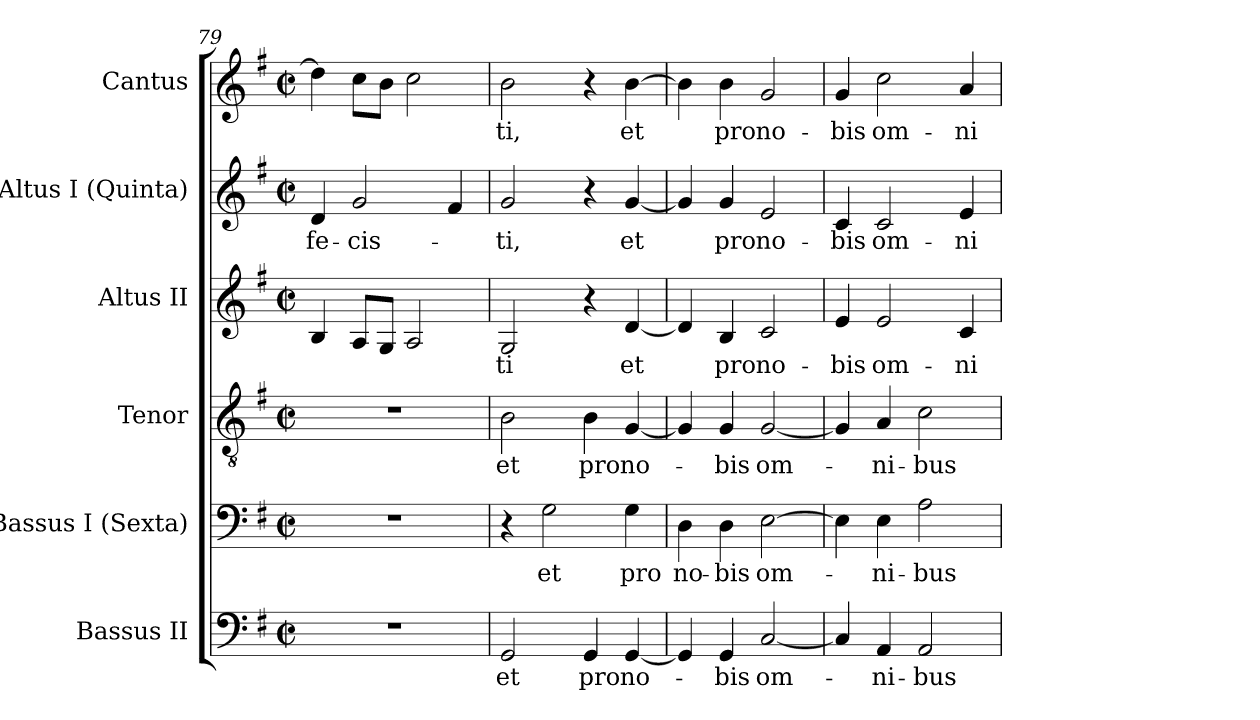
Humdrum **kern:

**kern	**text	**kern	**text	**kern	**text	**kern	**text	**kern	**text	**kern	**text
*part6	*part6	*part5	*part5	*part4	*part4	*part3	*part3	*part2	*part2	*part1	*part1
*staff6	*staff6	*staff5	*staff5	*staff4	*staff4	*staff3	*staff3	*staff2	*staff2	*staff1	*staff1
*I"Bassus II	*	*I"Bassus I (Sexta)	*	*I"Tenor	*	*I"Altus II	*	*I"Altus I (Quinta)	*	*I"Cantus	*
*I'B.	*	*I'B.	*	*I'T.	*	*I'A.	*	*I'A.	*	*I'S.	*
*clefF4	*	*clefF4	*	*clefGv2	*	*clefG2	*	*clefG2	*	*clefG2	*
*	*	*	*	*ITrd7c12	*	*	*	*	*	*	*
*k[f#]	*	*k[f#]	*	*k[f#]	*	*k[f#]	*	*k[f#]	*	*k[f#]	*
*G:	*	*G:	*	*G:	*	*G:	*	*G:	*	*G:	*
*M2/2	*	*M2/2	*	*M2/2	*	*M2/2	*	*M2/2	*	*M2/2	*
*met(c|)	*	*met(c|)	*	*met(c|)	*	*met(c|)	*	*met(c|)	*	*met(c|)	*
=79	=79	=79	=79	=79	=79	=79	=79	=79	=79	=79	=79
!	!	!	!	!	!	!	!	!	!LO:LY:b:color=#000000	!	!
1r	.	1r	.	1r	.	4Bi/	.	4di/	fe-	4ddi\]	.
!	!	!	!	!	!	!	!	!	!LO:LY:b:color=#000000	!	!
.	.	.	.	.	.	8Ai/L	.	2gi/	-cis-	8cci\L	.
.	.	.	.	.	.	8Gi/J	.	.	.	8bi\J	.
.	.	.	.	.	.	2Ai/	.	.	.	2cci\	.
.	.	.	.	.	.	.	.	4f#i/	.	.	.
=80	=80	=80	=80	=80	=80	=80	=80	=80	=80	=80	=80
!	!LO:LY:b:color=#000000	!	!	!	!	!	!	!	!	!	!
!	!	!	!	!	!LO:LY:b:color=#000000	!	!	!	!	!	!
!	!	!	!	!	!	!	!LO:LY:b:color=#000000	!	!	!	!
!	!	!	!	!	!	!	!	!	!LO:LY:b:color=#000000	!	!
!	!	!	!	!	!	!	!	!	!	!	!LO:LY:b:color=#000000
2GGi/	et	4r	.	2BBi\	et	2Gi/	-ti	2gi/	-ti,	2bi\	-ti,
!	!	!	!LO:LY:b:color=#000000	!	!	!	!	!	!	!	!
.	.	2Gi\	et	.	.	.	.	.	.	.	.
!	!LO:LY:b:color=#000000	!	!	!	!	!	!	!	!	!	!
!	!	!	!	!	!LO:LY:b:color=#000000	!	!	!	!	!	!
4GGi/	pro	.	.	4BBi\	pro	4r	.	4r	.	4r	.
!	!LO:LY:b:color=#000000	!	!	!	!	!	!	!	!	!	!
!	!	!	!LO:LY:b:color=#000000	!	!	!	!	!	!	!	!
!	!	!	!	!	!LO:LY:b:color=#000000	!	!	!	!	!	!
!	!	!	!	!	!	!	!LO:LY:b:color=#000000	!	!	!	!
!	!	!	!	!	!	!	!	!	!LO:LY:b:color=#000000	!	!
!	!	!	!	!	!	!	!	!	!	!	!LO:LY:b:color=#000000
[<4GGi/	no-	4Gi\	pro	[<4GGi/	no-	[<4di/	et	[<4gi/	et	[>4bi\	et
!!LO:PB:g=z
=81	=81	=81	=81	=81	=81	=81	=81	=81	=81	=81	=81
!	!	!	!LO:LY:b:color=#000000	!	!	!	!	!	!	!	!
4GGi/]	.	4Di\	no-	4GGi/]	.	4di/]	.	4gi/]	.	4bi\]	.
!	!LO:LY:b:color=#000000	!	!	!	!	!	!	!	!	!	!
!	!	!	!LO:LY:b:color=#000000	!	!	!	!	!	!	!	!
!	!	!	!	!	!LO:LY:b:color=#000000	!	!	!	!	!	!
!	!	!	!	!	!	!	!LO:LY:b:color=#000000	!	!	!	!
!	!	!	!	!	!	!	!	!	!LO:LY:b:color=#000000	!	!
!	!	!	!	!	!	!	!	!	!	!	!LO:LY:b:color=#000000
4GGi/	-bis	4Di\	-bis	4GGi/	-bis	4Bi/	pro	4gi/	pro	4bi\	pro
!	!LO:LY:b:color=#000000	!	!	!	!	!	!	!	!	!	!
!	!	!	!LO:LY:b:color=#000000	!	!	!	!	!	!	!	!
!	!	!	!	!	!LO:LY:b:color=#000000	!	!	!	!	!	!
!	!	!	!	!	!	!	!LO:LY:b:color=#000000	!	!	!	!
!	!	!	!	!	!	!	!	!	!LO:LY:b:color=#000000	!	!
!	!	!	!	!	!	!	!	!	!	!	!LO:LY:b:color=#000000
[<2Ci/	om-	[>2Ei\	om-	[<2GGi/	om-	2ci/	no-	2ei/	no-	2gi/	no-
=82	=82	=82	=82	=82	=82	=82	=82	=82	=82	=82	=82
!	!	!	!	!	!	!	!LO:LY:b:color=#000000	!	!	!	!
!	!	!	!	!	!	!	!	!	!LO:LY:b:color=#000000	!	!
!	!	!	!	!	!	!	!	!	!	!	!LO:LY:b:color=#000000
4Ci/]	.	4Ei\]	.	4GGi/]	.	4ei/	-bis	4ci/	-bis	4gi/	-bis
!	!LO:LY:b:color=#000000	!	!	!	!	!	!	!	!	!	!
!	!	!	!LO:LY:b:color=#000000	!	!	!	!	!	!	!	!
!	!	!	!	!	!LO:LY:b:color=#000000	!	!	!	!	!	!
!	!	!	!	!	!	!	!LO:LY:b:color=#000000	!	!	!	!
!	!	!	!	!	!	!	!	!	!LO:LY:b:color=#000000	!	!
!	!	!	!	!	!	!	!	!	!	!	!LO:LY:b:color=#000000
4AAi/	-ni-	4Ei\	-ni-	4AAi/	-ni-	2ei/	om-	2ci/	om-	2cci\	om-
!	!LO:LY:b:color=#000000	!	!	!	!	!	!	!	!	!	!
!	!	!	!LO:LY:b:color=#000000	!	!	!	!	!	!	!	!
!	!	!	!	!	!LO:LY:b:color=#000000	!	!	!	!	!	!
2AAi/	-bus	2Ai\	-bus	2Ci\	-bus	.	.	.	.	.	.
!	!	!	!	!	!	!	!LO:LY:b:color=#000000	!	!	!	!
!	!	!	!	!	!	!	!	!	!LO:LY:b:color=#000000	!	!
!	!	!	!	!	!	!	!	!	!	!	!LO:LY:b:color=#000000
.	.	.	.	.	.	4ci/	-ni-	4ei/	-ni-	4ai/	-ni-
=	=	=	=	=	=	=	=	=	=	=	=
*-	*-	*-	*-	*-	*-	*-	*-	*-	*-	*-	*-
